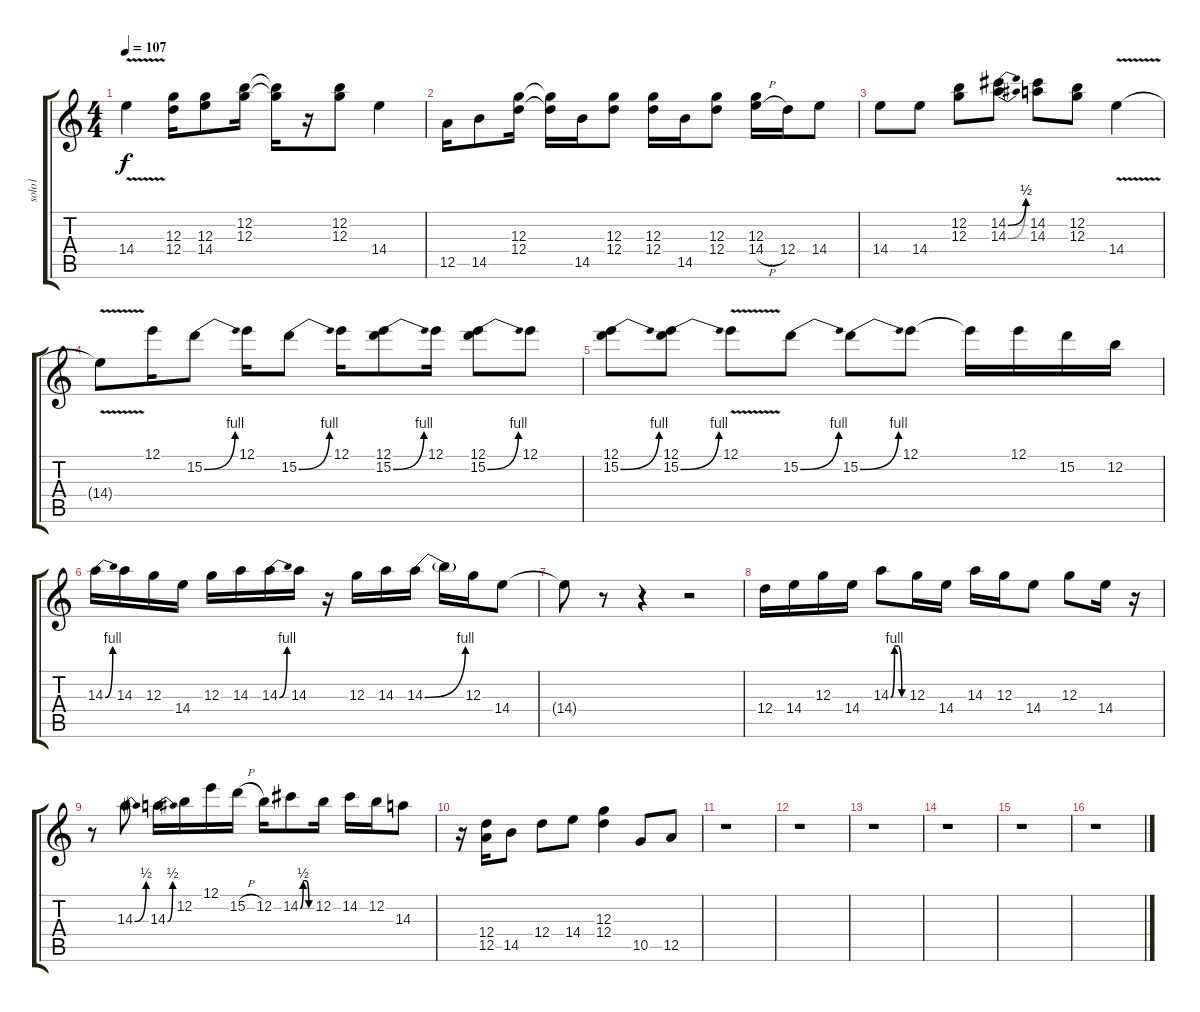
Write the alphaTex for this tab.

\track ("solo1" "solo1") {instrument overdrivenguitar}
\staff {score tabs}
\tuning (E4 B3 G3 D3 A2 E2) {hide}
\ts (4 4)
\tempo 107
\clef g2
\ks c
14.4{v}.4{dy f} (12.3 12.4).16 (12.3 14.4).8 (12.2 12.3).16 (12.2{t} 12.3{t}).16 r.16 (12.2 12.3).8 14.4.4 |
12.5.16 14.5.8 (12.3 12.4).16 (12.3{t} 12.4{t}).16 14.5.16 (12.3 12.4).8 (12.3 12.4).16 14.5.16 (12.3 12.4).8 (12.3 14.4{h}).16 12.4.16 14.4.8 |
14.4.8 14.4.8 (12.2 12.3).8 (14.2{be (bend 0 0 60 2)} 14.3{be (bend 0 0 60 2)}).8 (14.2 14.3).8 (12.2 12.3).8 14.4{v}.4 |
14.4{t}.8 12.1.16 15.2{be (bend 0 0 60 4)}.8 12.1.16 15.2{be (bend 0 0 60 4)}.8 12.1.16 (12.1 15.2{be (bend 0 0 60 4)}).8 12.1.16 (12.1 15.2{be (bend 0 0 60 4)}).8 12.1.8 |
(12.1 15.2{be (bend 0 0 60 4)}).8 (12.1 15.2{be (bend 0 0 60 4)}).8 12.1{v}.8 15.2{be (bend 0 0 60 4)}.8 15.2{be (bend 0 0 60 4)}.8 12.1.8 12.1{t}.16 12.1.16 15.2.16 12.2.16 |
14.3{be (bend 0 0 60 4)}.16 14.3.16 12.3.16 14.4.16 12.3.16 14.3.16 14.3{be (bend 0 0 60 4)}.16 14.3.16 r.16 12.3.16 14.3.16 14.3{be (bend 0 0 60 4)}.16 14.3{t}.16 12.3.16 14.4.8 |
14.4{t}.8 r.8 r.4 r.2 |
12.4.16 14.4.16 12.3.16 14.4.16 14.3{be (custom 0 0 15 4 30 4 45 0 60 0)}.8 12.3.16 14.4.16 14.3.16 12.3.16 14.4.8 12.3.8 14.4.16 r.16 |
r.8 14.3{be (bend 0 0 60 2)}.8 14.3{be (bend 0 0 60 2)}.16 12.2.16 12.1.16 15.2{h}.16 12.2.16 14.2{be (custom 0 0 15 2 30 2 45 0 60 0)}.8 12.2.16 14.2.16 12.2.16 14.3.8 |
r.16 (12.4 12.5).16 14.5.8 12.4.8 14.4.8 (12.3 12.4).4 10.5.8 12.5.8 |
r.1 |
r.1 |
r.1 |
r.1 |
r.1 |
r.1
